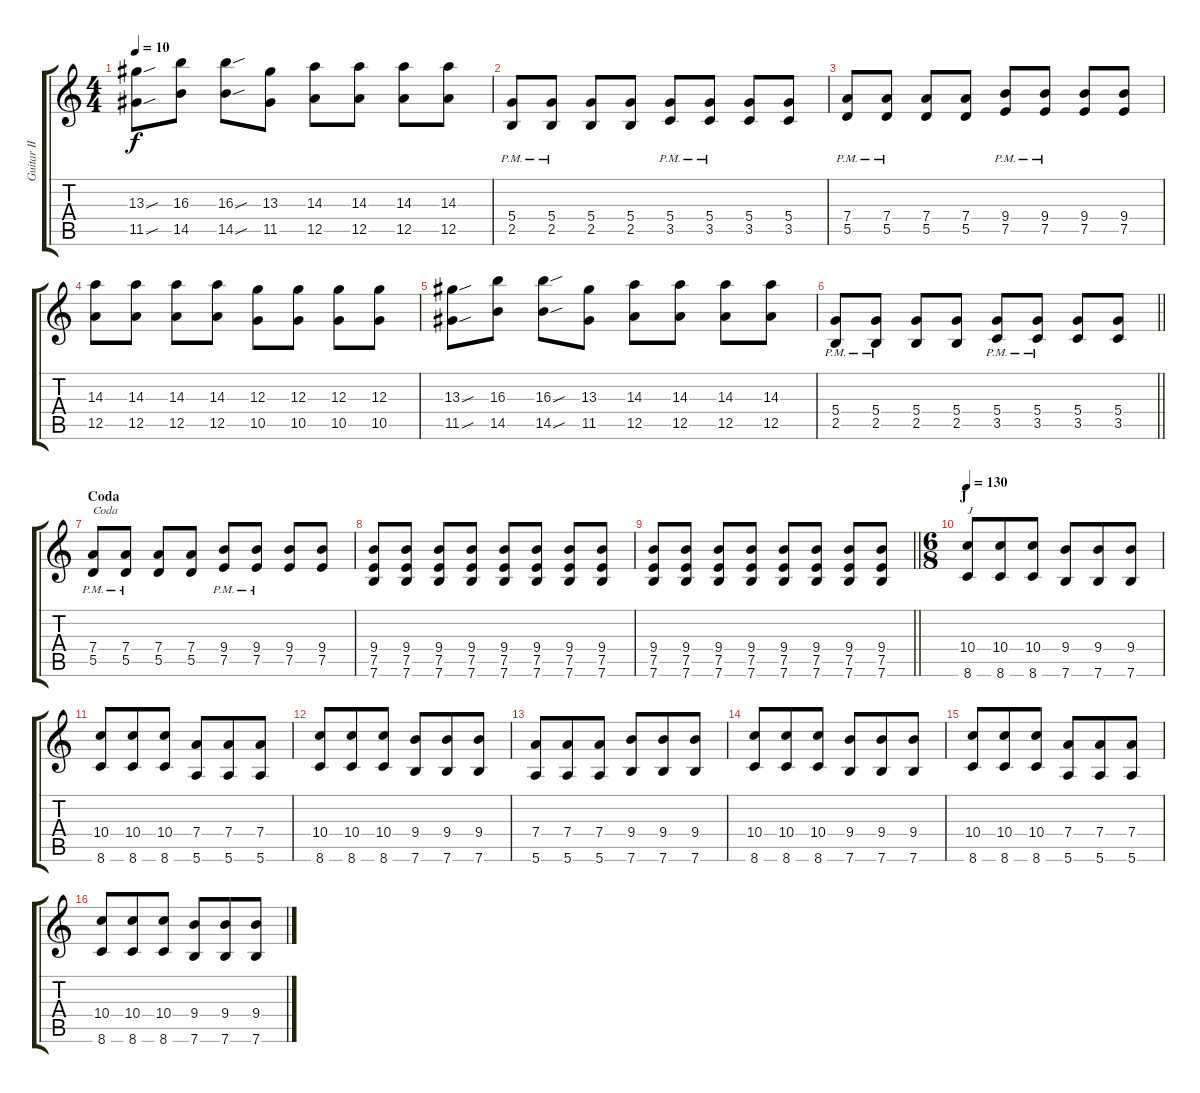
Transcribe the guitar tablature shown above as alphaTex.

\track ("Guitar II" "Guitar II") {instrument distortionguitar}
\staff {score tabs}
\tuning (E4 B3 G3 D3 A2 E2) {hide}
\ts (4 4)
\tempo 10
\clef g2
\ks c
(13.3{sou} 11.5{sou}).8{dy f} (16.3 14.5).8 (16.3{sou} 14.5{sou}).8 (13.3 11.5).8 (14.3 12.5).8 (14.3 12.5).8 (14.3 12.5).8 (14.3 12.5).8 |
(5.4{pm} 2.5{pm}).8 (5.4{pm} 2.5{pm}).8 (5.4 2.5).8 (5.4 2.5).8 (5.4{pm} 3.5{pm}).8 (5.4{pm} 3.5{pm}).8 (5.4 3.5).8 (5.4 3.5).8 |
(7.4{pm} 5.5{pm}).8 (7.4{pm} 5.5{pm}).8 (7.4 5.5).8 (7.4 5.5).8 (9.4{pm} 7.5{pm}).8 (9.4{pm} 7.5{pm}).8 (9.4 7.5).8 (9.4 7.5).8 |
(14.3 12.5).8 (14.3 12.5).8 (14.3 12.5).8 (14.3 12.5).8 (12.3 10.5).8 (12.3 10.5).8 (12.3 10.5).8 (12.3 10.5).8 |
(13.3{sou} 11.5{sou}).8 (16.3 14.5).8 (16.3{sou} 14.5{sou}).8 (13.3 11.5).8 (14.3 12.5).8 (14.3 12.5).8 (14.3 12.5).8 (14.3 12.5).8 |
\barLineRight lightlight
(5.4{pm} 2.5{pm}).8 (5.4{pm} 2.5{pm}).8 (5.4 2.5).8 (5.4 2.5).8 (5.4{pm} 3.5{pm}).8 (5.4{pm} 3.5{pm}).8 (5.4 3.5).8 (5.4 3.5).8 |
\section ("" "Coda")
(7.4{pm} 5.5{pm}).8{txt "Coda"} (7.4{pm} 5.5{pm}).8 (7.4 5.5).8 (7.4 5.5).8 (9.4{pm} 7.5{pm}).8 (9.4{pm} 7.5{pm}).8 (9.4 7.5).8 (9.4 7.5).8 |
(9.4 7.5 7.6).8 (9.4 7.5 7.6).8 (9.4 7.5 7.6).8 (9.4 7.5 7.6).8 (9.4 7.5 7.6).8 (9.4 7.5 7.6).8 (9.4 7.5 7.6).8 (9.4 7.5 7.6).8 |
\barLineRight lightlight
(9.4 7.5 7.6).8 (9.4 7.5 7.6).8 (9.4 7.5 7.6).8 (9.4 7.5 7.6).8 (9.4 7.5 7.6).8 (9.4 7.5 7.6).8 (9.4 7.5 7.6).8 (9.4 7.5 7.6).8 |
\ts (6 8)
\section ("" "J")
\tempo 130
(10.4 8.6).8{txt "J"} (10.4 8.6).8 (10.4 8.6).8 (9.4 7.6).8 (9.4 7.6).8 (9.4 7.6).8 |
(10.4 8.6).8 (10.4 8.6).8 (10.4 8.6).8 (7.4 5.6).8 (7.4 5.6).8 (7.4 5.6).8 |
(10.4 8.6).8 (10.4 8.6).8 (10.4 8.6).8 (9.4 7.6).8 (9.4 7.6).8 (9.4 7.6).8 |
(7.4 5.6).8 (7.4 5.6).8 (7.4 5.6).8 (9.4 7.6).8 (9.4 7.6).8 (9.4 7.6).8 |
(10.4 8.6).8 (10.4 8.6).8 (10.4 8.6).8 (9.4 7.6).8 (9.4 7.6).8 (9.4 7.6).8 |
(10.4 8.6).8 (10.4 8.6).8 (10.4 8.6).8 (7.4 5.6).8 (7.4 5.6).8 (7.4 5.6).8 |
(10.4 8.6).8 (10.4 8.6).8 (10.4 8.6).8 (9.4 7.6).8 (9.4 7.6).8 (9.4 7.6).8
